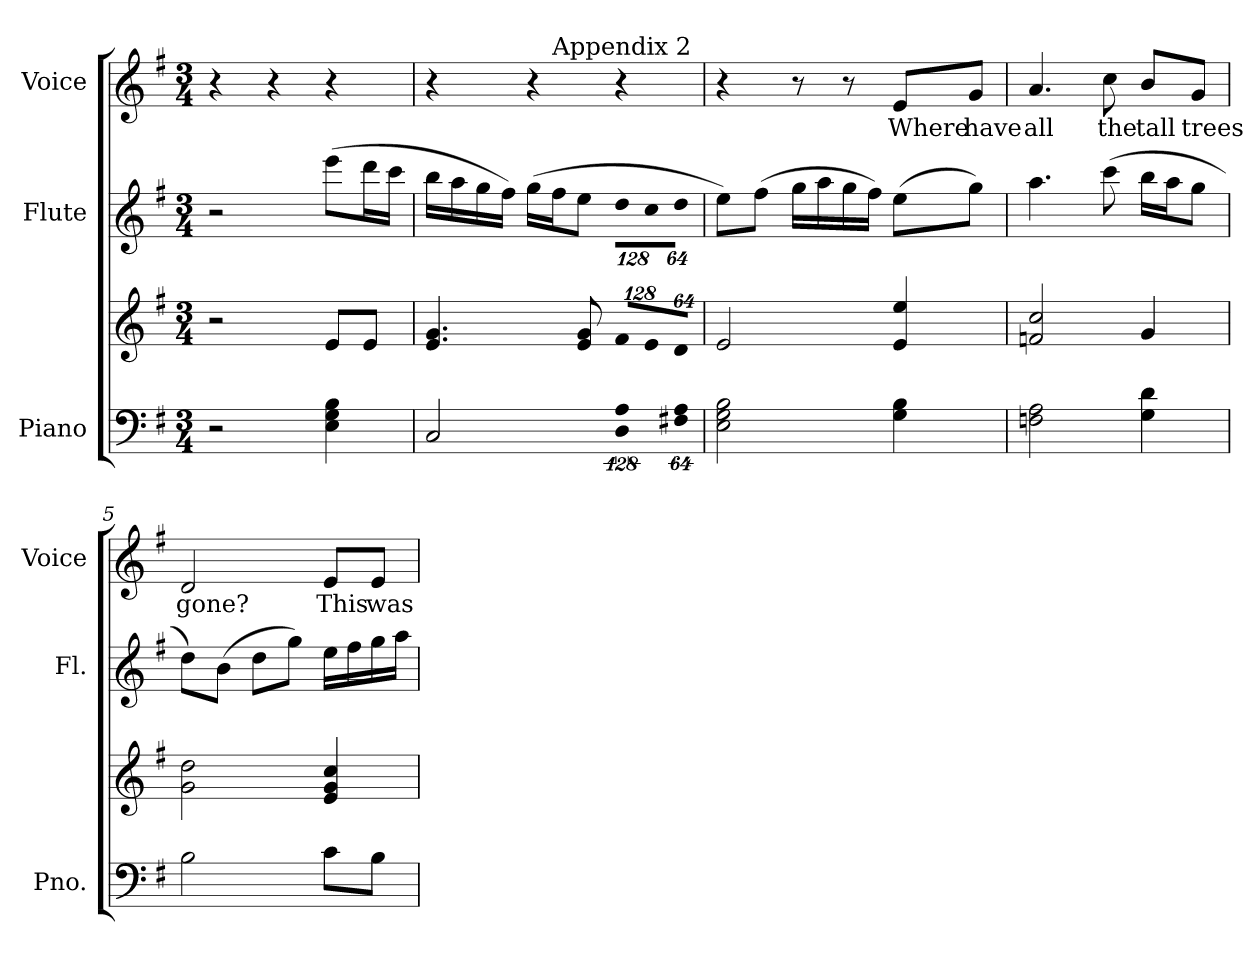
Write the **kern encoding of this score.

**kern	**kern	**kern	**kern	**text
*part3	*part3	*part2	*part1	*part1
*staff4	*staff3	*staff2	*staff1	*staff1
*I"Piano	*	*I"Flute	*I"Voice	*
*I'Pno.	*	*I'Fl.	*I'Voice	*
!!LO:PB:g=z
*clefF4	*clefG2	*clefG2	*clefG2	*
*k[f#]	*k[f#]	*k[f#]	*k[f#]	*
*G:	*G:	*G:	*G:	*
*M3/4	*M3/4	*M3/4	*M3/4	*
*MM78	*MM78	*MM78	*MM78	*
=1	=1	=1	=1	=1
2r	2r	2r	4r	.
.	.	.	4r	.
4Ei\ 4Gi 4Bi	8ei/L	(8eeei\L	4r	.
.	8ei/J	16dddi\L	.	.
.	.	16ccci\JJ	.	.
=2	=2	=2	=2	=2
*	*	*	*^	*
2Ci/	4.ei/ 4.gi	16bbi\LL	4r	4ryy	.
.	.	16aai\	.	.	.
.	.	16ggi\	.	.	.
.	.	16ff#i\JJ)	.	.	.
.	.	(16ggi\LL	4r	16ryy	.
!	!	!	!	!LO:TX:a:t=Appendix 2	!
.	.	16ff#i\J	.	4..ryy	.
.	8ei/ 8gi	8eei\J	.	.	.
!LO:N:vis=4	!	!	!	!	!
*	*Xbrackettup	*	*	*	*
!	!LO:N:vis=8	!	!	!	!
*	*	*Xbrackettup	*	*	*
!	!	!LO:N:vis=8	!	!	!
512%85Di\ 512%85Ai	1024%85f#i/L	1024%85ddi\L	4r	.	.
!	!LO:N:vis=8	!LO:N:vis=8	!	!	!
.	1024%85ei/	1024%85cci\	.	.	.
!LO:N:vis=8	!LO:N:vis=8	!LO:N:vis=8	!	!	!
512%43F#Xi\ 512%43Ai	512%43di/J	512%43ddi\J	.	.	.
*	*	*	*v	*v	*
=3	=3	=3	=3	=3
2Ei\ 2Gi 2Bi	2ei/	8eei\L)	4r	.
.	.	(8ff#i\J	.	.
.	.	16ggi\LL	8r	.
.	.	16aai\	.	.
.	.	16ggi\	8r	.
.	.	16ff#i\JJ)	.	.
!	!	!	!	!LO:LY:b:color=#000000
4Gi\ 4Bi	4ei/ 4eei	(8eei\L	8ei/L	Where
!	!	!	!	!LO:LY:b:color=#000000
.	.	8ggi\J)	8gi/J	have
=4	=4	=4	=4	=4
!	!	!	!	!LO:LY:b:color=#000000
2Fni\ 2Ai	2fni/ 2cci	4.aai\	4.ai/	all
!	!	!	!	!LO:LY:b:color=#000000
.	.	(8ccci\	8cci\	the
!	!	!	!	!LO:LY:b:color=#000000
4Gi\ 4di	4gi/	16bbi\LL	8bi/L	tall
.	.	16aai\J	.	.
!	!	!	!	!LO:LY:b:color=#000000
.	.	8ggi\J	8gi/J	trees
!!LO:LB:g=z
=5	=5	=5	=5	=5
!	!	!	!	!LO:LY:b:color=#000000
2Bi\	2gi\ 2ddi	8ddi\L)	2di/	gone?
.	.	(8bi\J	.	.
.	.	8ddi\L	.	.
.	.	8ggi\J)	.	.
!	!	!	!	!LO:LY:b:color=#000000
8ci\L	4ei/ 4gi 4cci	16eei\LL	8ei/L	This
.	.	16ff#i\	.	.
!	!	!	!	!LO:LY:b:color=#000000
8Bi\J	.	16ggi\	8ei/J	was
.	.	16aai\JJ	.	.
=	=	=	=	=
*-	*-	*-	*-	*-
